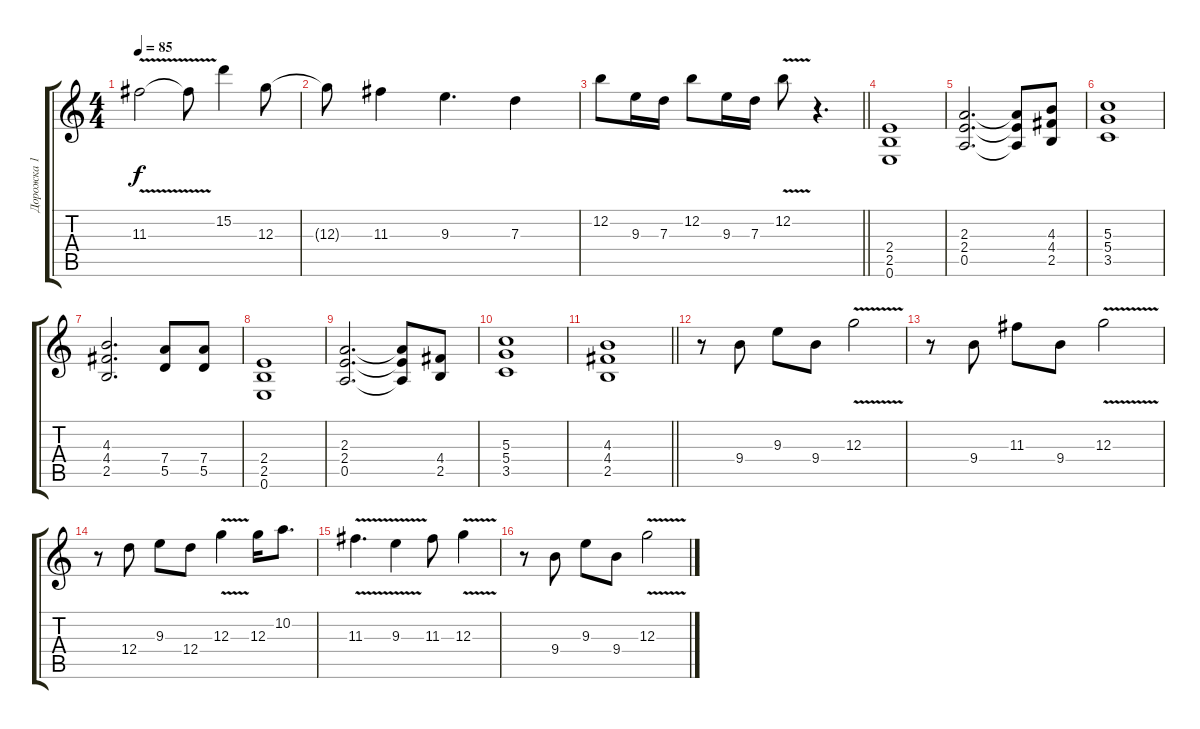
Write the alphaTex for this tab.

\track ("Дорожка 1" "Дорожка 1") {instrument distortionguitar}
\staff {score tabs}
\tuning (E4 B3 G3 D3 A2 E2) {hide}
\ts (4 4)
\tempo 85
\clef g2
\ks c
11.3{v}.2{dy f} 11.3{t}.8 15.2.4 12.3.8 |
12.3{t}.8 11.3.4 9.3.4{d} 7.3.4 |
\barLineRight lightlight
12.2.8 9.3.16 7.3.16 12.2.8 9.3.16 7.3.16 12.2{v}.8 r.4{d} |
(2.4 2.5 0.6).1 |
(2.3 2.4 0.5).2{d} (2.3{t} 2.4{t} 0.5{t}).8 (4.3 4.4 2.5).8 |
(5.3 5.4 3.5).1 |
(4.3 4.4 2.5).2{d} (7.4 5.5).8 (7.4 5.5).8 |
(2.4 2.5 0.6).1 |
(2.3 2.4 0.5).2{d} (2.3{t} 2.4{t} 0.5{t}).8 (4.4 2.5).8 |
(5.3 5.4 3.5).1 |
\barLineRight lightlight
(4.3 4.4 2.5).1 |
r.8 9.4.8 9.3.8 9.4.8 12.3{v}.2 |
r.8 9.4.8 11.3.8 9.4.8 12.3{v}.2 |
r.8 12.4.8 9.3.8 12.4.8 12.3{v}.4 12.3.16 10.2.8{d} |
11.3{v}.4{d} 9.3{v}.4 11.3.8 12.3{v}.4 |
r.8 9.4.8 9.3.8 9.4.8 12.3{v}.2
